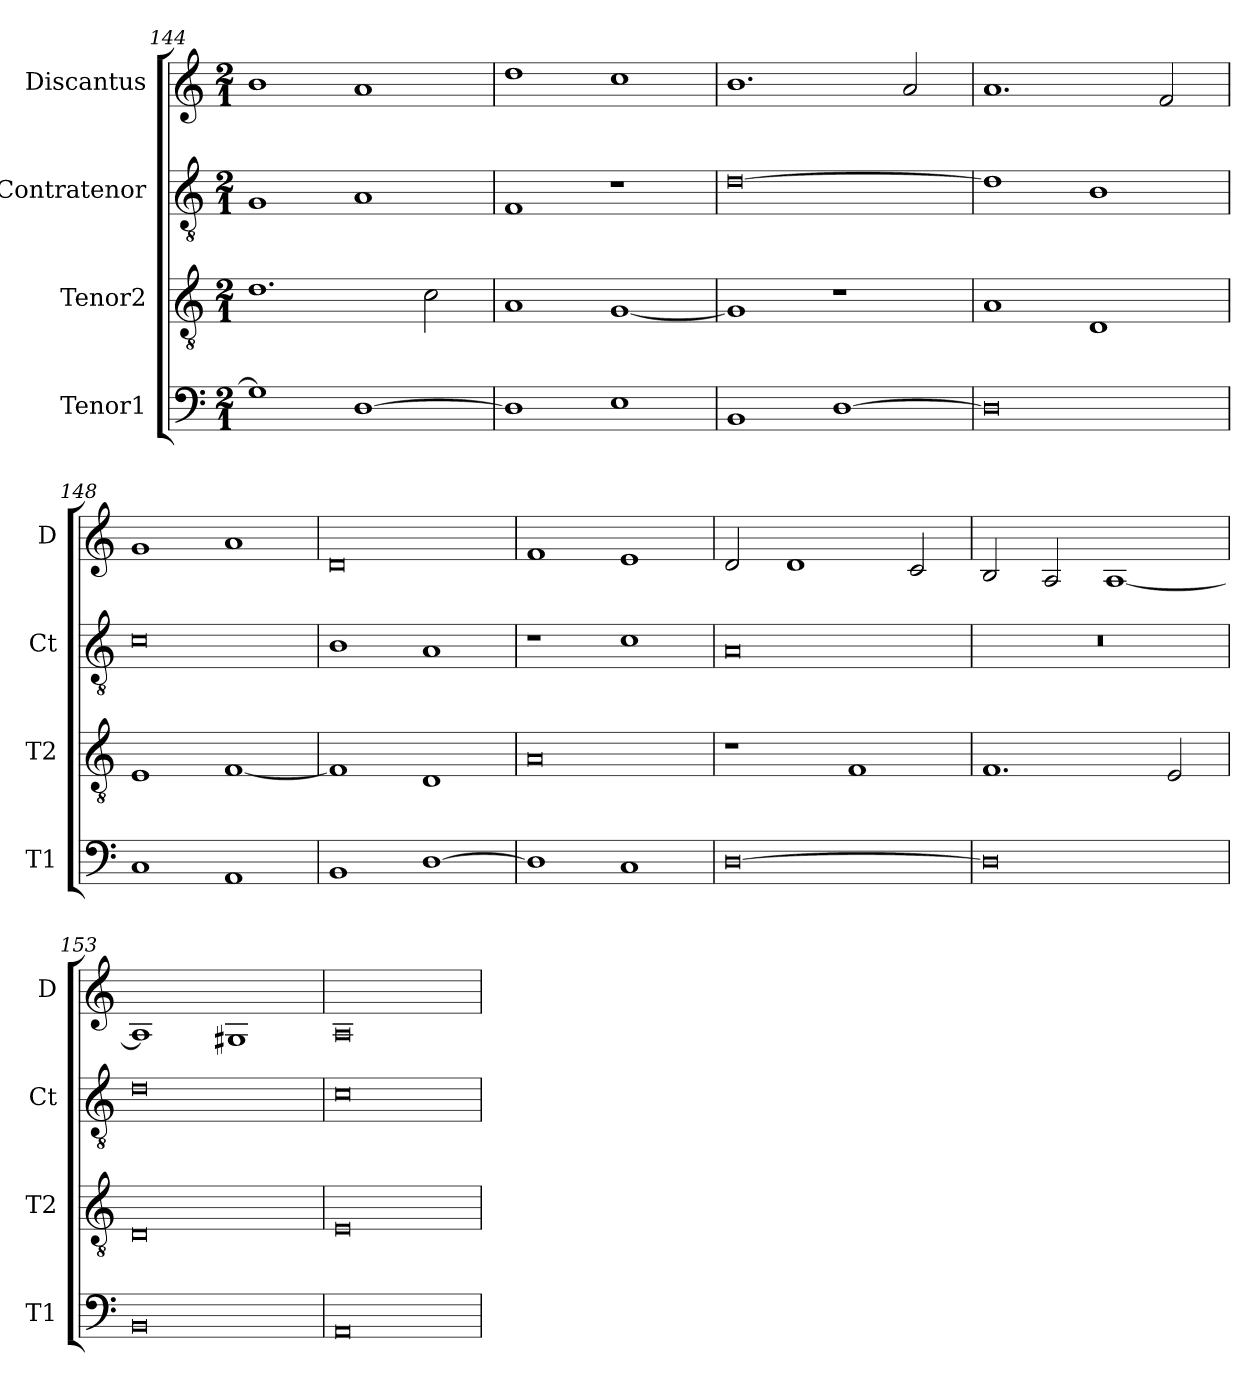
**kern	**kern	**kern	**kern
*part4	*part3	*part2	*part1
*staff4	*staff3	*staff2	*staff1
*I"Tenor1	*I"Tenor2	*I"Contratenor	*I"Discantus
*I'T1	*I'T2	*I'Ct	*I'D
*clefF4	*clefGv2	*clefGv2	*clefG2
*k[]	*k[]	*k[]	*k[]
*M2/1	*M2/1	*M2/1	*M2/1
=144	=144	=144	=144
1G]	1.d	1G	1b
[1D	.	1A	1a
.	2c\	.	.
=145	=145	=145	=145
1D]	1A	1F	1dd
1E	[1G	1r	1cc
=146	=146	=146	=146
1BB	1G]	[0d	1.b
[1D	1r	.	.
.	.	.	2a/
=147	=147	=147	=147
0D]	1A	1d]	1.a
.	1D	1B	.
.	.	.	2f/
=148	=148	=148	=148
1C	1E	0c	1g
1AA	[1F	.	1a
=149	=149	=149	=149
1BB	1F]	1B	0d
[1D	1D	1A	.
=150	=150	=150	=150
1D]	0A	1r	1f
1C	.	1c	1e
=151	=151	=151	=151
[0D	1r	0A	2d/
.	.	.	1d
.	1F	.	.
.	.	.	2c/
=152	=152	=152	=152
0D]	1.F	0r	2B/
.	.	.	2A/
.	.	.	[1A
.	2E/	.	.
=153	=153	=153	=153
0BB	0D	0d	1A]
.	.	.	1G#X
=154	=154	=154	=154
0AA	0E	0c	0A
=	=	=	=
*-	*-	*-	*-
